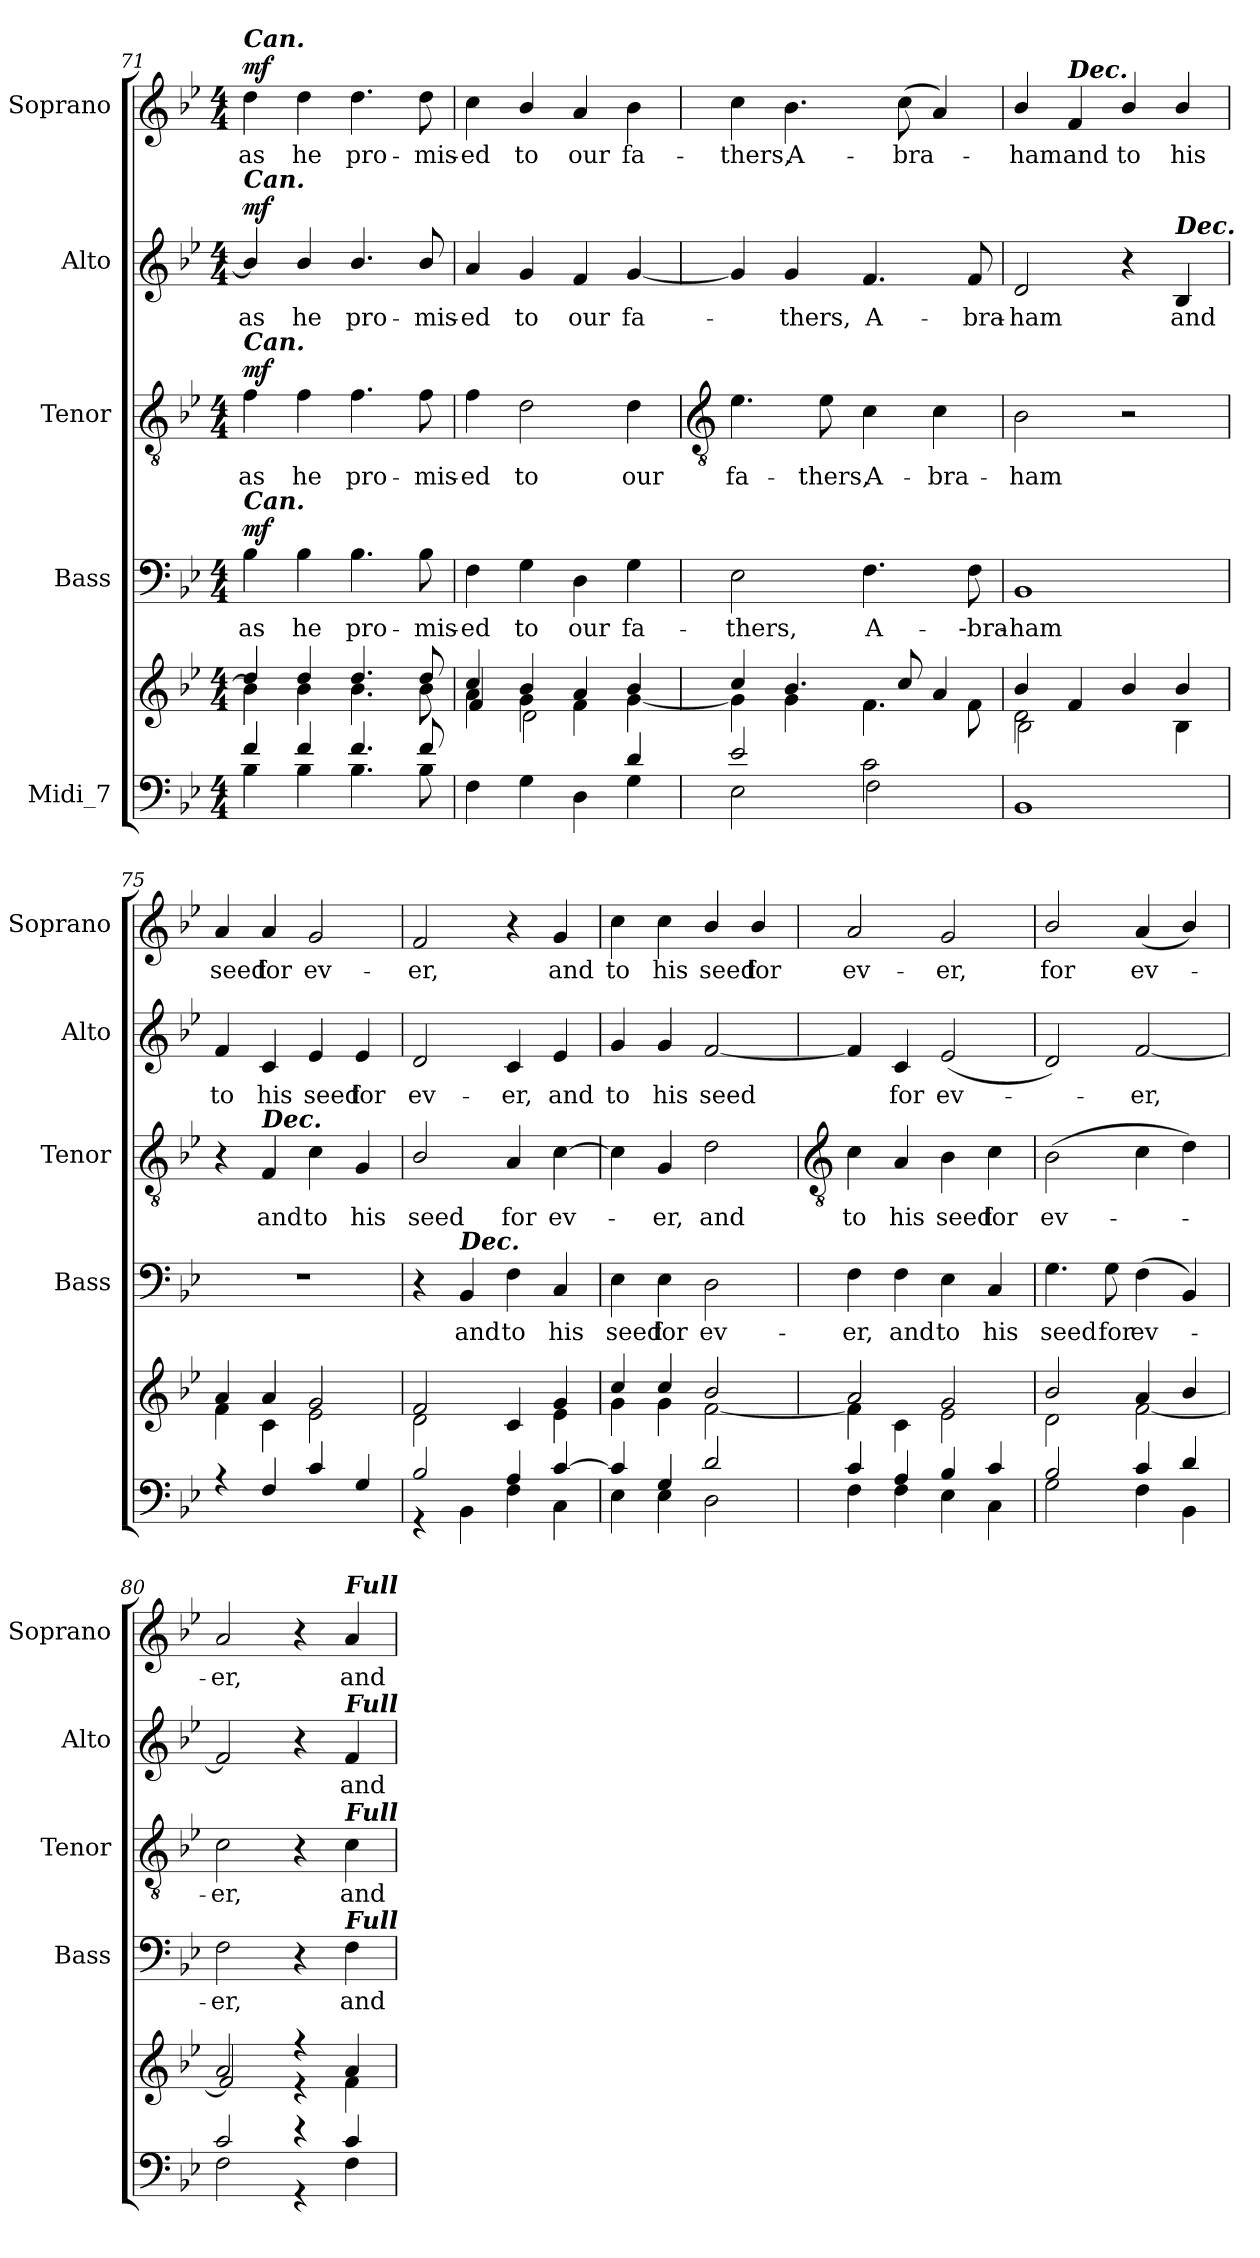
**kern	**kern	**dynam	**kern	**text	**dynam	**kern	**text	**dynam	**kern	**text	**dynam	**kern	**text	**dynam
*part5	*part5	*part5	*part4	*part4	*part4	*part3	*part3	*part3	*part2	*part2	*part2	*part1	*part1	*part1
*staff6	*staff5	*staff5/6	*staff4	*staff4	*staff4	*staff3	*staff3	*staff3	*staff2	*staff2	*staff2	*staff1	*staff1	*staff1
*I"Midi_7	*	*	*I"Bass	*	*	*I"Tenor	*	*	*I"Alto	*	*	*I"Soprano	*	*
*	*	*	*I'Bass	*	*	*I'Tenor	*	*	*I'Alto	*	*	*I'Soprano	*	*
*clefF4	*clefG2	*	*clefF4	*	*	*clefGv2	*	*	*clefG2	*	*	*clefG2	*	*
*k[b-e-]	*k[b-e-]	*	*k[b-e-]	*	*	*k[b-e-]	*	*	*k[b-e-]	*	*	*k[b-e-]	*	*
*B-:	*B-:	*	*B-:	*	*	*B-:	*	*	*B-:	*	*	*B-:	*	*
*M4/4	*M4/4	*	*M4/4	*	*	*M4/4	*	*	*M4/4	*	*	*M4/4	*	*
=71	=71	=71	=71	=71	=71	=71	=71	=71	=71	=71	=71	=71	=71	=71
*^	*^	*	*	*	*	*	*	*	*	*	*	*	*	*
!	!	!	!	!	!	!	!	!	!	!	!	!	!	!LO:TX:a:Bi:t=Can.	!	!
!	!	!	!	!	!	!	!	!	!	!	!LO:TX:a:Bi:t=Can.	!	!	!	!	!
!	!	!	!	!	!	!	!	!LO:TX:a:Bi:t=Can.	!	!	!	!	!	!	!	!
!	!	!	!	!	!LO:TX:a:Bi:t=Can.	!	!	!	!	!	!	!	!	!	!	!
!	!	!	!	!LO:DY:b=2	!	!LO:LY:b	!	!	!LO:LY:b	!	!	!LO:LY:b	!	!	!LO:LY:b	!
!	!	!	!	!LO:DY:n=1:b	!	!	!LO:DY:b	!	!	!LO:DY:b	!	!	!LO:DY:b	!	!	!LO:DY:b
4f	4B-	4dd	4b-\]	mf mf	4B-	as	mf	4f	as	mf	4b-/]	as	mf	4dd	as	mf
!	!	!	!	!	!	!LO:LY:b	!	!	!LO:LY:b	!	!	!LO:LY:b	!	!	!LO:LY:b	!
4f	4B-	4dd	4b-\	.	4B-	he	.	4f	he	.	4b-/	he	.	4dd	he	.
!	!	!	!	!	!	!LO:LY:b	!	!	!LO:LY:b	!	!	!LO:LY:b	!	!	!LO:LY:b	!
4.f	4.B-	4.dd	4.b-\	.	4.B-	pro-	.	4.f	pro-	.	4.b-/	pro-	.	4.dd	pro-	.
!	!	!	!	!	!	!LO:LY:b	!	!	!LO:LY:b	!	!	!LO:LY:b	!	!	!LO:LY:b	!
8f	8B-	8dd	8b-\	.	8B-	-mis-	.	8f	-mis-	.	8b-/	-mis-	.	8dd	-mis-	.
=72	=72	=72	=72	=72	=72	=72	=72	=72	=72	=72	=72	=72	=72	=72	=72	=72
*	*	*	*^	*	*	*	*	*	*	*	*	*	*	*	*	*
!	!	!	!	!	!	!	!LO:LY:b	!	!	!LO:LY:b	!	!	!LO:LY:b	!	!	!LO:LY:b	!
2.ryy	4F	4cc/	4a	4f/	.	4F	-ed	.	4f	-ed	.	4a	-ed	.	4cc	-ed	.
!	!	!	!	!	!	!	!LO:LY:b	!	!	!LO:LY:b	!	!	!LO:LY:b	!	!	!LO:LY:b	!
.	4G	4b-/	4g	2d\	.	4G	to	.	2d	to	.	4g	to	.	4b-/	to	.
!	!	!	!	!	!	!	!LO:LY:b	!	!	!	!	!	!LO:LY:b	!	!	!LO:LY:b	!
.	4D	4a	4f	.	.	4D	our	.	.	.	.	4f	our	.	4a	our	.
!	!	!	!	!	!	!	!LO:LY:b	!	!	!LO:LY:b	!	!	!LO:LY:b	!	!	!LO:LY:b	!
4d	4G	4b-/	[4g	4ryy	.	4G	fa-	.	4d	our	.	[4g	fa-	.	4b-	fa-	.
*	*	*v	*v	*v	*	*	*	*	*	*	*	*	*	*	*	*	*
!!LO:LB:g=z
=73	=73	=73	=73	=73	=73	=73	=73	=73	=73	=73	=73	=73	=73	=73	=73
*	*	*	*	*	*	*	*clefGv2	*	*	*	*	*	*	*	*
*	*	*^	*	*	*	*	*	*	*	*	*	*	*	*	*
*	*	*	*^	*	*	*	*	*	*	*	*	*	*	*	*	*
!	!	!	!	!	!	!	!LO:LY:b	!	!	!LO:LY:b	!	!	!	!	!	!LO:LY:b	!
*	*	*	*v	*v	*	*	*	*	*	*	*	*	*	*	*	*	*
2e-	2E-	4cc/	4g]	.	2E-	-thers,	.	4.e-	fa-	.	4g]	.	.	4cc	-thers,	.
!	!	!	!	!	!	!	!	!	!	!	!	!LO:LY:b	!	!	!LO:LY:b	!
.	.	4.b-/	4g\	.	.	.	.	.	.	.	4g	thers,	.	4.b-	A-	.
!	!	!	!	!	!	!	!	!	!LO:LY:b	!	!	!	!	!	!	!
.	.	.	.	.	.	.	.	8e-	-thers,	.	.	.	.	.	.	.
!	!	!	!	!	!	!LO:LY:b	!	!	!LO:LY:b	!	!	!LO:LY:b	!	!	!	!
2c\	2F	.	4.f\	.	4.F	A-	.	4c	A-	.	4.f	A-	.	.	.	.
!	!	!	!	!	!	!	!	!	!	!	!	!	!	!	!LO:LY:b	!
.	.	8cc/	.	.	.	.	.	.	.	.	.	.	.	(<8ccL	-bra-	.
!	!	!	!	!	!	!	!	!	!LO:LY:b	!	!	!	!	!	!	!
.	.	4a	.	.	.	.	.	4c	-bra-	.	.	.	.	4a)	.	.
!	!	!	!	!	!	!LO:LY:b	!	!	!	!	!	!LO:LY:b	!	!	!	!
.	.	.	8f\	.	8F	--bra-	.	.	.	.	8f	-bra-	.	.	.	.
=74	=74	=74	=74	=74	=74	=74	=74	=74	=74	=74	=74	=74	=74	=74	=74	=74
*	*	*	*^	*	*	*	*	*	*	*	*	*	*	*	*	*
!	!	!	!	!	!	!	!LO:LY:b	!	!	!LO:LY:b	!	!	!LO:LY:b	!	!	!LO:LY:b	!
2ryy	1BB-	4b-/	2d\	2B-\	.	1BB-	-ham	.	2B-	-ham	.	2d	-ham	.	4b-/	ham	.
!	!	!	!	!	!	!	!	!	!	!	!	!	!	!	!LO:TX:a:Bi:t=Dec.	!	!
!	!	!	!	!	!	!	!	!	!	!	!	!	!	!	!	!LO:LY:b	!
.	.	4f	.	.	.	.	.	.	.	.	.	.	.	.	4f	and	.
!	!	!	!	!	!	!	!	!	!	!	!	!	!	!	!	!LO:LY:b	!
2ryy	.	4b-/	4ryy	2ryy	.	.	.	.	2r	.	.	4r	.	.	4b-/	to	.
!	!	!	!	!	!	!	!	!	!	!	!	!LO:TX:a:Bi:t=Dec.	!	!	!	!	!
!	!	!	!	!	!	!	!	!	!	!	!	!	!LO:LY:b	!	!	!LO:LY:b	!
.	.	4b-/	4B-	.	.	.	.	.	.	.	.	4B-	and	.	4b-/	his	.
*	*	*	*v	*v	*	*	*	*	*	*	*	*	*	*	*	*	*
=75	=75	=75	=75	=75	=75	=75	=75	=75	=75	=75	=75	=75	=75	=75	=75	=75
!	!	!	!	!	!	!	!	!	!	!	!	!LO:LY:b	!	!	!LO:LY:b	!
4r	1ryy	4a	4f	.	1r	.	.	4r	.	.	4f	to	.	4a	seed	.
!	!	!	!	!	!	!	!	!LO:TX:a:Bi:t=Dec.	!	!	!	!	!	!	!	!
!	!	!	!	!	!	!	!	!	!LO:LY:b	!	!	!LO:LY:b	!	!	!LO:LY:b	!
4F	.	4a	4c	.	.	.	.	4F	and	.	4c	his	.	4a	for	.
!	!	!	!	!	!	!	!	!	!LO:LY:b	!	!	!LO:LY:b	!	!	!LO:LY:b	!
4c	.	2g	2e-	.	.	.	.	4c	to	.	4e-	seed	.	2g	ev-	.
!	!	!	!	!	!	!	!	!	!LO:LY:b	!	!	!LO:LY:b	!	!	!	!
4G	.	.	.	.	.	.	.	4G	his	.	4e-	for	.	.	.	.
=76	=76	=76	=76	=76	=76	=76	=76	=76	=76	=76	=76	=76	=76	=76	=76	=76
!	!	!	!	!	!	!	!	!	!LO:LY:b	!	!	!LO:LY:b	!	!	!LO:LY:b	!
2B-/	4r	2f	2d	.	4r	.	.	2B-/	seed	.	2d	ev-	.	2f	-er,	.
!	!	!	!	!	!LO:TX:a:Bi:t=Dec.	!	!	!	!	!	!	!	!	!	!	!
!	!	!	!	!	!	!LO:LY:b	!	!	!	!	!	!	!	!	!	!
.	4BB-\	.	.	.	4BB-	and	.	.	.	.	.	.	.	.	.	.
!	!	!	!	!	!	!LO:LY:b	!	!	!LO:LY:b	!	!	!LO:LY:b	!	!	!	!
4A	4F	4ryy	4c	.	4F	to	.	4A	for	.	4c	-er,	.	4r	.	.
!	!	!	!	!	!	!LO:LY:b	!	!	!LO:LY:b	!	!	!LO:LY:b	!	!	!LO:LY:b	!
[4c	4C\	4g	4e-	.	4C	his	.	[4c	ev-	.	4e-	and	.	4g	and	.
=77	=77	=77	=77	=77	=77	=77	=77	=77	=77	=77	=77	=77	=77	=77	=77	=77
!	!	!	!	!	!	!LO:LY:b	!	!	!	!	!	!LO:LY:b	!	!	!LO:LY:b	!
4c]	4E-	4cc/	4g	.	4E-	seed	.	4c]	.	.	4g	to	.	4cc	to	.
!	!	!	!	!	!	!LO:LY:b	!	!	!LO:LY:b	!	!	!LO:LY:b	!	!	!LO:LY:b	!
4G	4E-	4cc/	4g	.	4E-	for	.	4G	er,	.	4g	his	.	4cc	his	.
!	!	!	!	!	!	!LO:LY:b	!	!	!LO:LY:b	!	!	!LO:LY:b	!	!	!LO:LY:b	!
2d	2D	2b-/	[2f	.	2D	ev-	.	2d	and	.	[2f	seed	.	4b-/	seed	.
!	!	!	!	!	!	!	!	!	!	!	!	!	!	!	!LO:LY:b	!
.	.	.	.	.	.	.	.	.	.	.	.	.	.	4b-/	for	.
!!LO:LB:g=z
=78	=78	=78	=78	=78	=78	=78	=78	=78	=78	=78	=78	=78	=78	=78	=78	=78
*	*	*	*	*	*	*	*	*clefGv2	*	*	*	*	*	*	*	*
!	!	!	!	!	!	!LO:LY:b	!	!	!LO:LY:b	!	!	!	!	!	!LO:LY:b	!
4c	4F	2a	4f\]	.	4F	-er,	.	4c	to	.	4f]	.	.	2a	ev-	.
!	!	!	!	!	!	!LO:LY:b	!	!	!LO:LY:b	!	!	!LO:LY:b	!	!	!	!
4A	4F	.	4c\	.	4F	and	.	4A	his	.	4c	for	.	.	.	.
!	!	!	!	!	!	!LO:LY:b	!	!	!LO:LY:b	!	!	!LO:LY:b	!	!	!LO:LY:b	!
4B-	4E-	2g	2e-	.	4E-	to	.	4B-	seed	.	(<2e-	ev-	.	2g	-er,	.
!	!	!	!	!	!	!LO:LY:b	!	!	!LO:LY:b	!	!	!	!	!	!	!
4c	4C\	.	.	.	4C	his	.	4c	for	.	.	.	.	.	.	.
=79	=79	=79	=79	=79	=79	=79	=79	=79	=79	=79	=79	=79	=79	=79	=79	=79
!	!	!	!	!	!	!LO:LY:b	!	!	!LO:LY:b	!	!	!	!	!	!LO:LY:b	!
2B-	2G	2b-/	2d	.	4.G	seed	.	(>2B-	ev-	.	2d)	.	.	2b-/	for	.
!	!	!	!	!	!	!LO:LY:b	!	!	!	!	!	!	!	!	!	!
.	.	.	.	.	8G	for	.	.	.	.	.	.	.	.	.	.
!	!	!	!	!	!	!LO:LY:b	!	!	!	!	!	!LO:LY:b	!	!	!LO:LY:b	!
4c	4F	4a	[2f\	.	(4F	ev-	.	4c	.	.	[2f	er,	.	(<4a	ev-	.
4d	4BB-\	4b-/	.	.	4BB-)	.	.	4d)	.	.	.	.	.	4b-/)	.	.
=80	=80	=80	=80	=80	=80	=80	=80	=80	=80	=80	=80	=80	=80	=80	=80	=80
!	!	!	!	!	!	!LO:LY:b	!	!	!LO:LY:b	!	!	!	!	!	!LO:LY:b	!
2c	2F	2a	2f/]	.	2F	er,	.	2c	er,	.	2f]	.	.	2a	er,	.
4r	4r	4r	4r	.	4r	.	.	4r	.	.	4r	.	.	4r	.	.
!	!	!	!	!	!	!	!	!	!	!	!	!	!	!LO:TX:a:Bi:t=Full	!	!
!	!	!	!	!	!	!	!	!	!	!	!LO:TX:a:Bi:t=Full	!	!	!	!	!
!	!	!	!	!	!	!	!	!LO:TX:a:Bi:t=Full	!	!	!	!	!	!	!	!
!	!	!	!	!	!LO:TX:a:Bi:t=Full	!	!	!	!	!	!	!	!	!	!	!
!	!	!	!	!	!	!LO:LY:b	!	!	!LO:LY:b	!	!	!LO:LY:b	!	!	!LO:LY:b	!
4c	4F	4a	4f	.	4F	and	.	4c	and	.	4f	and	.	4a	and	.
*v	*v	*	*	*	*	*	*	*	*	*	*	*	*	*	*	*
*	*v	*v	*	*	*	*	*	*	*	*	*	*	*	*	*
=	=	=	=	=	=	=	=	=	=	=	=	=	=	=
*-	*-	*-	*-	*-	*-	*-	*-	*-	*-	*-	*-	*-	*-	*-
